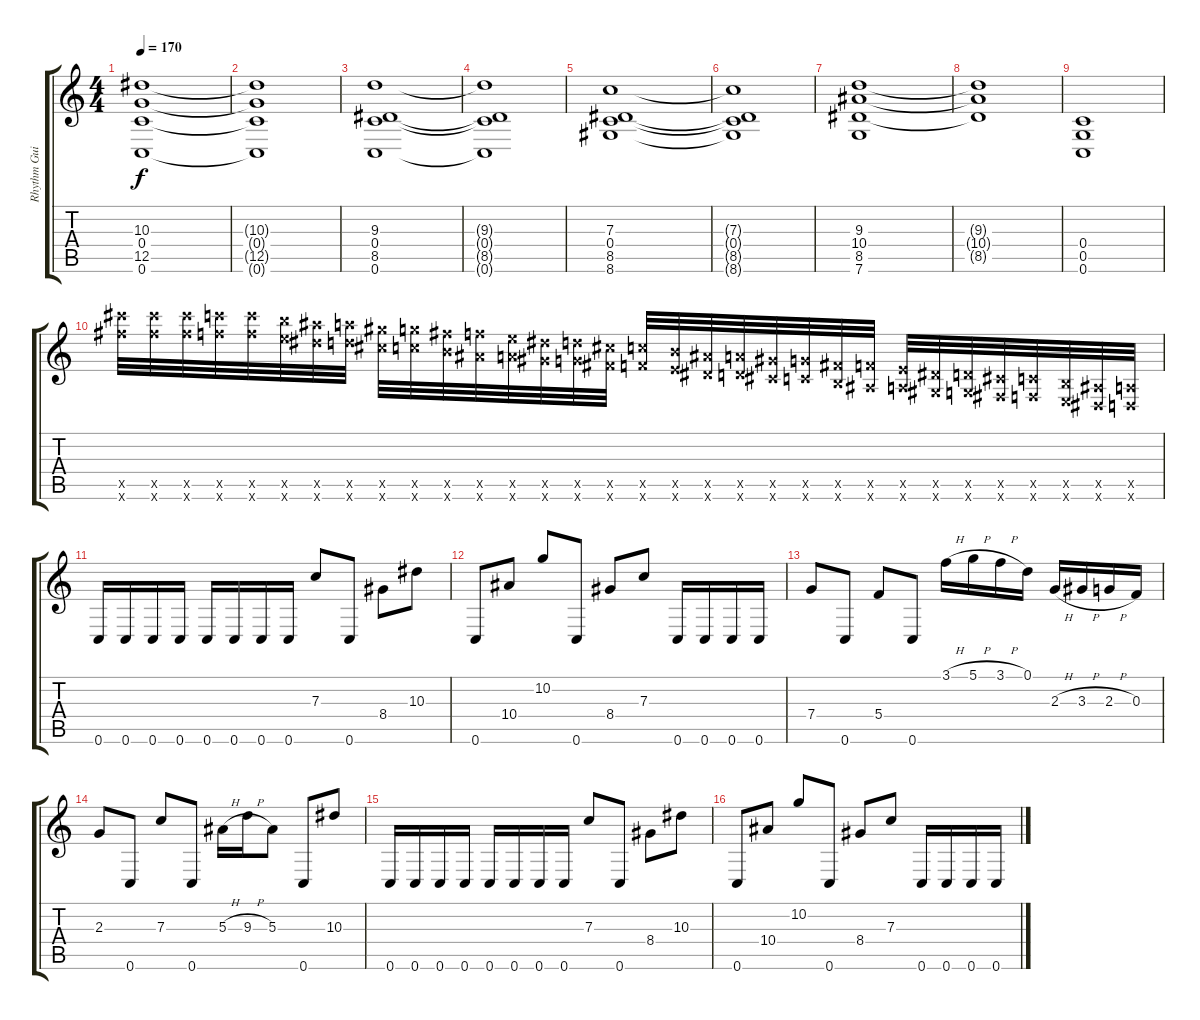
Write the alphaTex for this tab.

\track ("Rhythm Guitar (Right)" "Rhythm Gui") {instrument distortionguitar}
\staff {score tabs}
\tuning (D4 A3 F3 C3 G2 C2) {hide}
\ts (4 4)
\tempo 170
\clef g2
\ks c
(10.3 0.4 12.5 0.6).1{dy f} |
(10.3{t} 0.4{t} 12.5{t} 0.6{t}).1 |
(9.3 0.4 8.5 0.6).1 |
(9.3{t} 0.4{t} 8.5{t} 0.6{t}).1 |
(7.3 0.4 8.5 8.6).1 |
(7.3{t} 0.4{t} 8.5{t} 8.6{t}).1 |
(9.3 10.4 8.5 7.6).1 |
(9.3{t} 10.4{t} 8.5{t}).1 |
(0.4 0.5 0.6).1 |
(30.5{x} 30.6{x}).32{instrument guitarfretnoise} (30.5{x} 30.6{x}).32 (30.5{x} 30.6{x}).32 (29.5{x} 29.6{x}).32 (29.5{x} 29.6{x}).32 (28.5{x} 28.6{x}).32 (27.5{x} 27.6{x}).32 (26.5{x} 26.6{x}).32 (25.5{x} 25.6{x}).32 (24.5{x} 24.6{x}).32 (23.5{x} 23.6{x}).32 (22.5{x} 22.6{x}).32 (21.5{x} 21.6{x}).32 (20.5{x} 20.6{x}).32 (19.5{x} 19.6{x}).32 (18.5{x} 18.6{x}).32 (17.5{x} 17.6{x}).32 (16.5{x} 16.6{x}).32 (15.5{x} 15.6{x}).32 (14.5{x} 14.6{x}).32 (13.5{x} 13.6{x}).32 (12.5{x} 12.6{x}).32 (11.5{x} 11.6{x}).32 (10.5{x} 10.6{x}).32 (9.5{x} 9.6{x}).32 (8.5{x} 8.6{x}).32 (7.5{x} 7.6{x}).32 (6.5{x} 6.6{x}).32 (5.5{x} 5.6{x}).32 (4.5{x} 4.6{x}).32 (3.5{x} 3.6{x}).32 (2.5{x} 2.6{x}).32 |
0.6.16{instrument distortionguitar} 0.6.16 0.6.16 0.6.16 0.6.16 0.6.16 0.6.16 0.6.16 7.3.8 0.6.8 8.4.8 10.3.8 |
0.6.8 10.4.8 10.2.8 0.6.8 8.4.8 7.3.8 0.6.16 0.6.16 0.6.16 0.6.16 |
7.4.8 0.6.8 5.4.8 0.6.8 3.1{h}.16 5.1{h}.16 3.1{h}.16 0.1.16 2.3{h}.16 3.3{h}.16 2.3{h}.16 0.3.16 |
2.3.8 0.6.8 7.3.8 0.6.8 5.3{h}.16 9.3{h}.16 5.3.8 0.6.8 10.3.8 |
0.6.16 0.6.16 0.6.16 0.6.16 0.6.16 0.6.16 0.6.16 0.6.16 7.3.8 0.6.8 8.4.8 10.3.8 |
0.6.8 10.4.8 10.2.8 0.6.8 8.4.8 7.3.8 0.6.16 0.6.16 0.6.16 0.6.16
